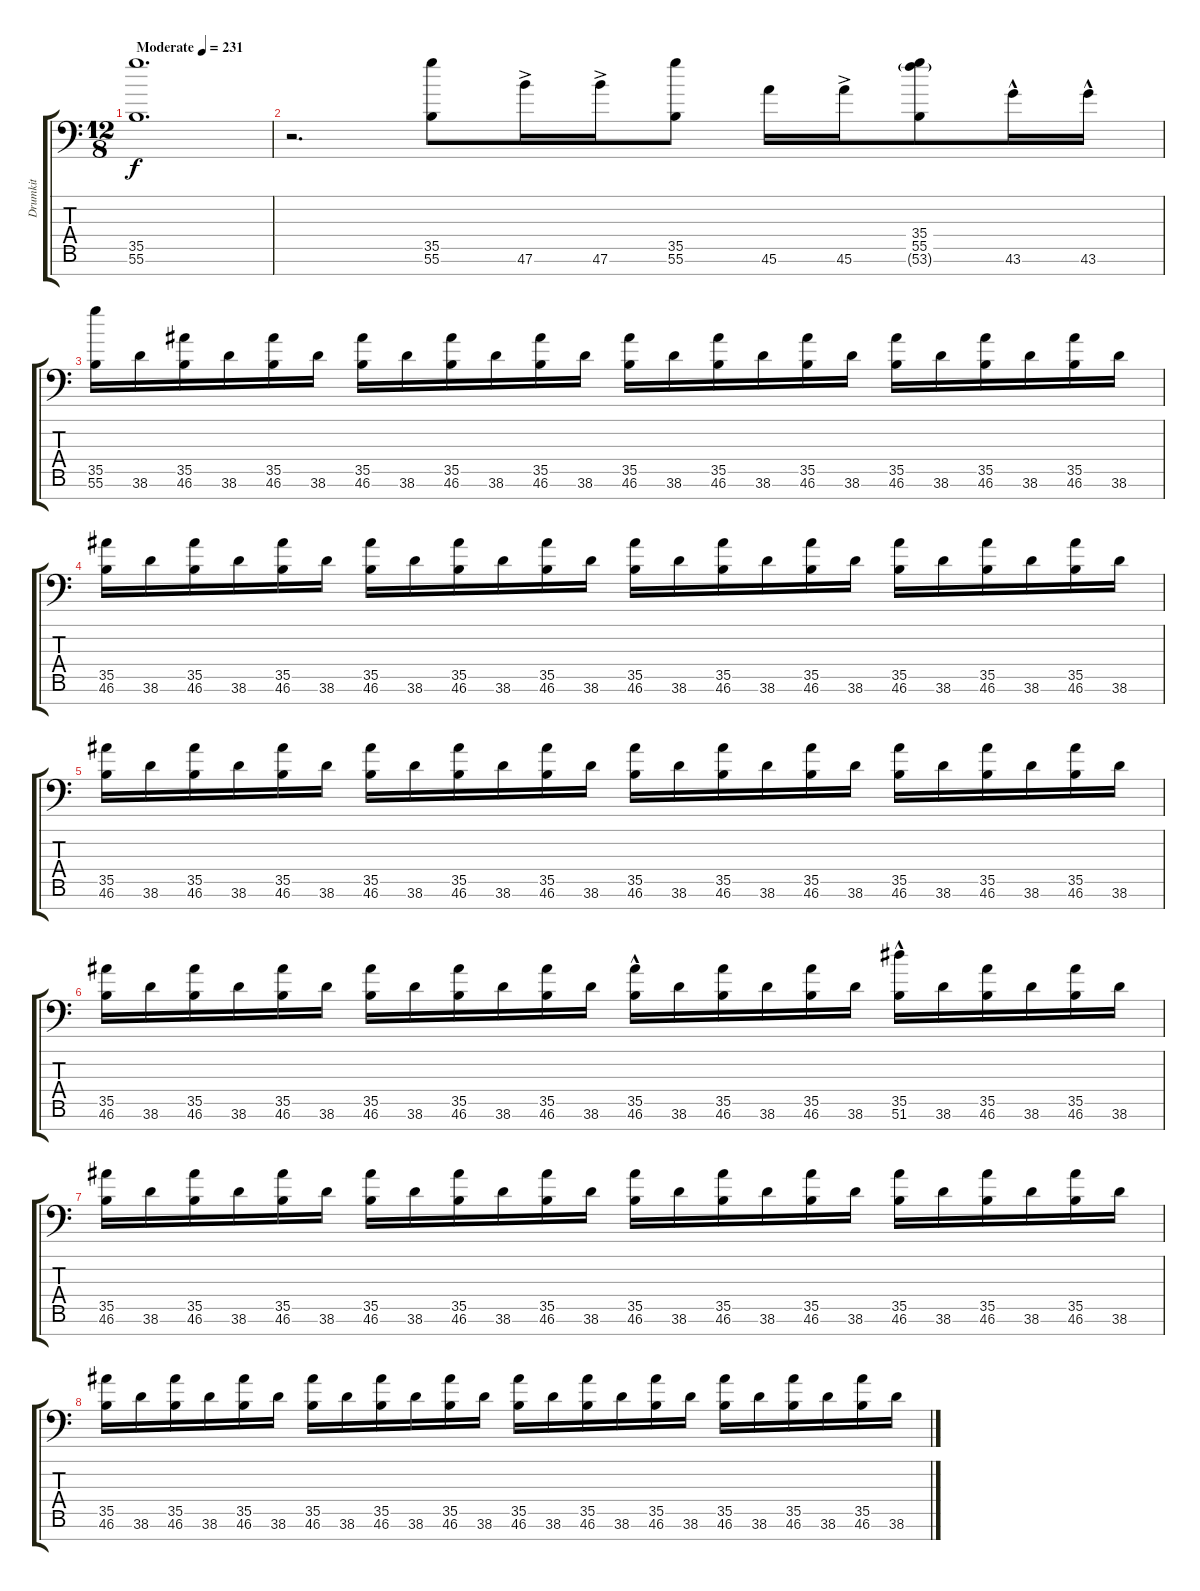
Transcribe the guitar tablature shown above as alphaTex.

\track ("Drumkit" "Drumkit") {instrument acousticgrandpiano}
\staff {score tabs}
\tuning (C-1 C-1 C-1 C-1 C-1 C-1 C-1) {hide}
\ts (12 8)
\tempo (231 "Moderate")
\clef f4
\ks c
(35.5 55.6).1{d dy f instrument acousticgrandpiano} |
r.2{d} (35.5 55.6).8 47.6{ac}.16 47.6{ac}.16 (35.5 55.6).8 45.6.16 45.6{ac}.16 (35.4 55.5 53.6{g}).8 43.6{hac}.16 43.6{hac}.16 |
(35.5 55.6).16 38.6.16 (35.5 46.6).16 38.6.16 (35.5 46.6).16 38.6.16 (35.5 46.6).16 38.6.16 (35.5 46.6).16 38.6.16 (35.5 46.6).16 38.6.16 (35.5 46.6).16 38.6.16 (35.5 46.6).16 38.6.16 (35.5 46.6).16 38.6.16 (35.5 46.6).16 38.6.16 (35.5 46.6).16 38.6.16 (35.5 46.6).16 38.6.16 |
(35.5 46.6).16 38.6.16 (35.5 46.6).16 38.6.16 (35.5 46.6).16 38.6.16 (35.5 46.6).16 38.6.16 (35.5 46.6).16 38.6.16 (35.5 46.6).16 38.6.16 (35.5 46.6).16 38.6.16 (35.5 46.6).16 38.6.16 (35.5 46.6).16 38.6.16 (35.5 46.6).16 38.6.16 (35.5 46.6).16 38.6.16 (35.5 46.6).16 38.6.16 |
(35.5 46.6).16 38.6.16 (35.5 46.6).16 38.6.16 (35.5 46.6).16 38.6.16 (35.5 46.6).16 38.6.16 (35.5 46.6).16 38.6.16 (35.5 46.6).16 38.6.16 (35.5 46.6).16 38.6.16 (35.5 46.6).16 38.6.16 (35.5 46.6).16 38.6.16 (35.5 46.6).16 38.6.16 (35.5 46.6).16 38.6.16 (35.5 46.6).16 38.6.16 |
(35.5 46.6).16 38.6.16 (35.5 46.6).16 38.6.16 (35.5 46.6).16 38.6.16 (35.5 46.6).16 38.6.16 (35.5 46.6).16 38.6.16 (35.5 46.6).16 38.6.16 (35.5 46.6{hac}).16 38.6.16 (35.5 46.6).16 38.6.16 (35.5 46.6).16 38.6.16 (35.5 51.6{hac}).16 38.6.16 (35.5 46.6).16 38.6.16 (35.5 46.6).16 38.6.16 |
(35.5 46.6).16 38.6.16 (35.5 46.6).16 38.6.16 (35.5 46.6).16 38.6.16 (35.5 46.6).16 38.6.16 (35.5 46.6).16 38.6.16 (35.5 46.6).16 38.6.16 (35.5 46.6).16 38.6.16 (35.5 46.6).16 38.6.16 (35.5 46.6).16 38.6.16 (35.5 46.6).16 38.6.16 (35.5 46.6).16 38.6.16 (35.5 46.6).16 38.6.16 |
(35.5 46.6).16 38.6.16 (35.5 46.6).16 38.6.16 (35.5 46.6).16 38.6.16 (35.5 46.6).16 38.6.16 (35.5 46.6).16 38.6.16 (35.5 46.6).16 38.6.16 (35.5 46.6).16 38.6.16 (35.5 46.6).16 38.6.16 (35.5 46.6).16 38.6.16 (35.5 46.6).16 38.6.16 (35.5 46.6).16 38.6.16 (35.5 46.6).16 38.6.16
